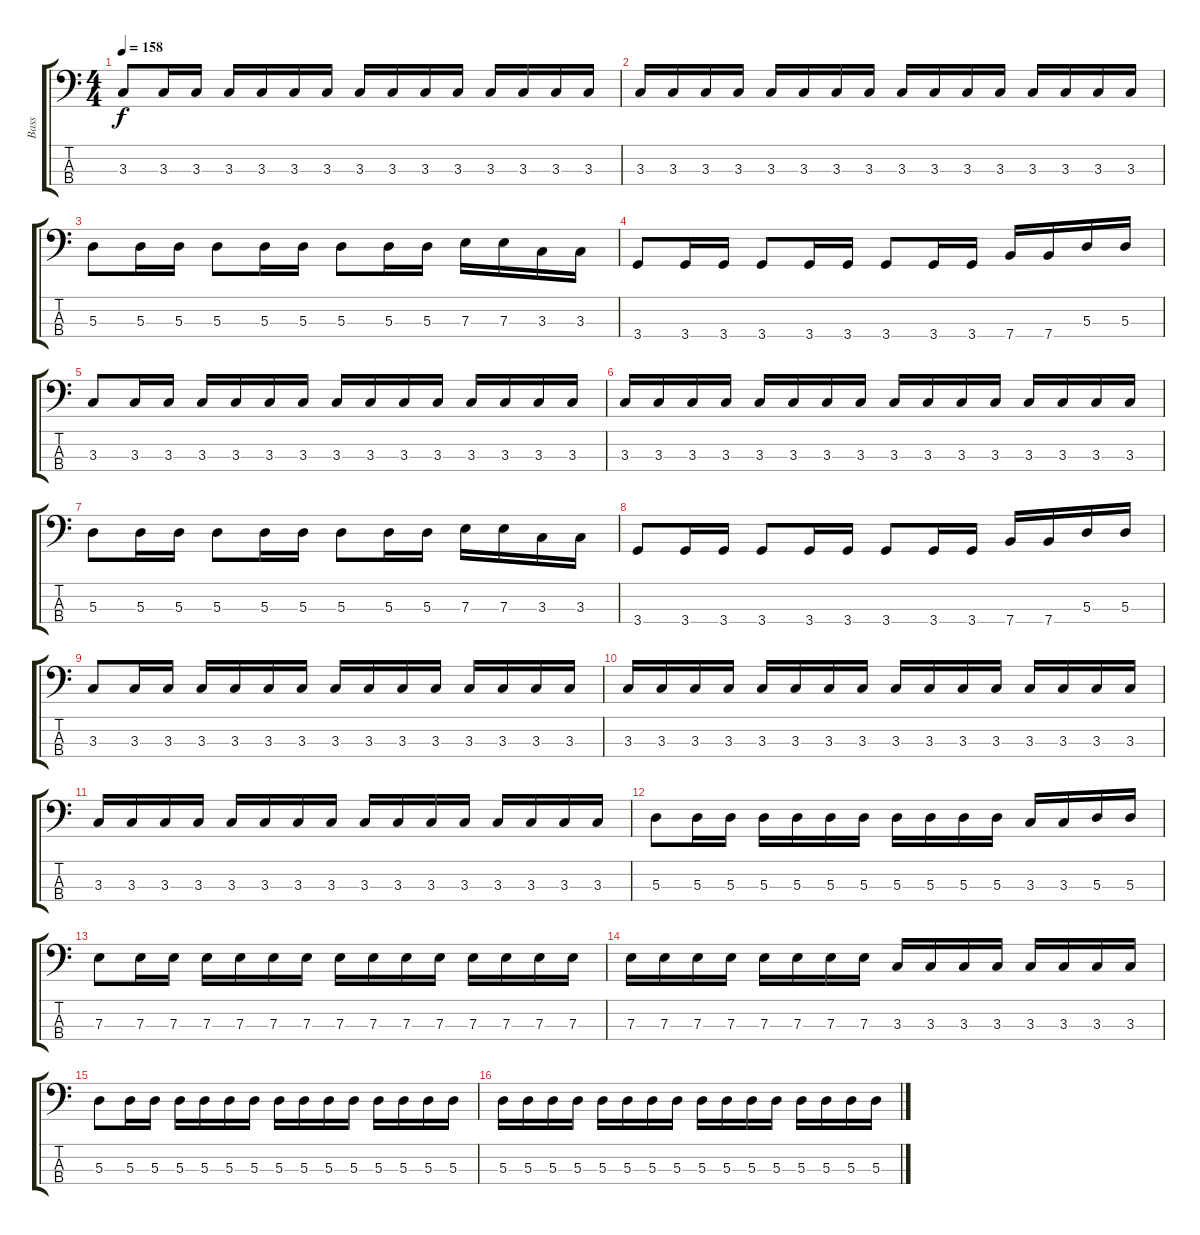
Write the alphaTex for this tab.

\track ("Bass" "Bass") {instrument electricbassfinger}
\staff {score tabs}
\tuning (G2 D2 A1 E1) {hide}
\ts (4 4)
\tempo 158
\clef f4
\ks c
3.3.8{dy f} 3.3.16 3.3.16 3.3.16 3.3.16 3.3.16 3.3.16 3.3.16 3.3.16 3.3.16 3.3.16 3.3.16 3.3.16 3.3.16 3.3.16 |
3.3.16 3.3.16 3.3.16 3.3.16 3.3.16 3.3.16 3.3.16 3.3.16 3.3.16 3.3.16 3.3.16 3.3.16 3.3.16 3.3.16 3.3.16 3.3.16 |
5.3.8 5.3.16 5.3.16 5.3.8 5.3.16 5.3.16 5.3.8 5.3.16 5.3.16 7.3.16 7.3.16 3.3.16 3.3.16 |
3.4.8 3.4.16 3.4.16 3.4.8 3.4.16 3.4.16 3.4.8 3.4.16 3.4.16 7.4.16 7.4.16 5.3.16 5.3.16 |
3.3.8 3.3.16 3.3.16 3.3.16 3.3.16 3.3.16 3.3.16 3.3.16 3.3.16 3.3.16 3.3.16 3.3.16 3.3.16 3.3.16 3.3.16 |
3.3.16 3.3.16 3.3.16 3.3.16 3.3.16 3.3.16 3.3.16 3.3.16 3.3.16 3.3.16 3.3.16 3.3.16 3.3.16 3.3.16 3.3.16 3.3.16 |
5.3.8 5.3.16 5.3.16 5.3.8 5.3.16 5.3.16 5.3.8 5.3.16 5.3.16 7.3.16 7.3.16 3.3.16 3.3.16 |
3.4.8 3.4.16 3.4.16 3.4.8 3.4.16 3.4.16 3.4.8 3.4.16 3.4.16 7.4.16 7.4.16 5.3.16 5.3.16 |
3.3.8 3.3.16 3.3.16 3.3.16 3.3.16 3.3.16 3.3.16 3.3.16 3.3.16 3.3.16 3.3.16 3.3.16 3.3.16 3.3.16 3.3.16 |
3.3.16 3.3.16 3.3.16 3.3.16 3.3.16 3.3.16 3.3.16 3.3.16 3.3.16 3.3.16 3.3.16 3.3.16 3.3.16 3.3.16 3.3.16 3.3.16 |
3.3.16 3.3.16 3.3.16 3.3.16 3.3.16 3.3.16 3.3.16 3.3.16 3.3.16 3.3.16 3.3.16 3.3.16 3.3.16 3.3.16 3.3.16 3.3.16 |
5.3.8 5.3.16 5.3.16 5.3.16 5.3.16 5.3.16 5.3.16 5.3.16 5.3.16 5.3.16 5.3.16 3.3.16 3.3.16 5.3.16 5.3.16 |
7.3.8 7.3.16 7.3.16 7.3.16 7.3.16 7.3.16 7.3.16 7.3.16 7.3.16 7.3.16 7.3.16 7.3.16 7.3.16 7.3.16 7.3.16 |
7.3.16 7.3.16 7.3.16 7.3.16 7.3.16 7.3.16 7.3.16 7.3.16 3.3.16 3.3.16 3.3.16 3.3.16 3.3.16 3.3.16 3.3.16 3.3.16 |
5.3.8 5.3.16 5.3.16 5.3.16 5.3.16 5.3.16 5.3.16 5.3.16 5.3.16 5.3.16 5.3.16 5.3.16 5.3.16 5.3.16 5.3.16 |
5.3.16 5.3.16 5.3.16 5.3.16 5.3.16 5.3.16 5.3.16 5.3.16 5.3.16 5.3.16 5.3.16 5.3.16 5.3.16 5.3.16 5.3.16 5.3.16
